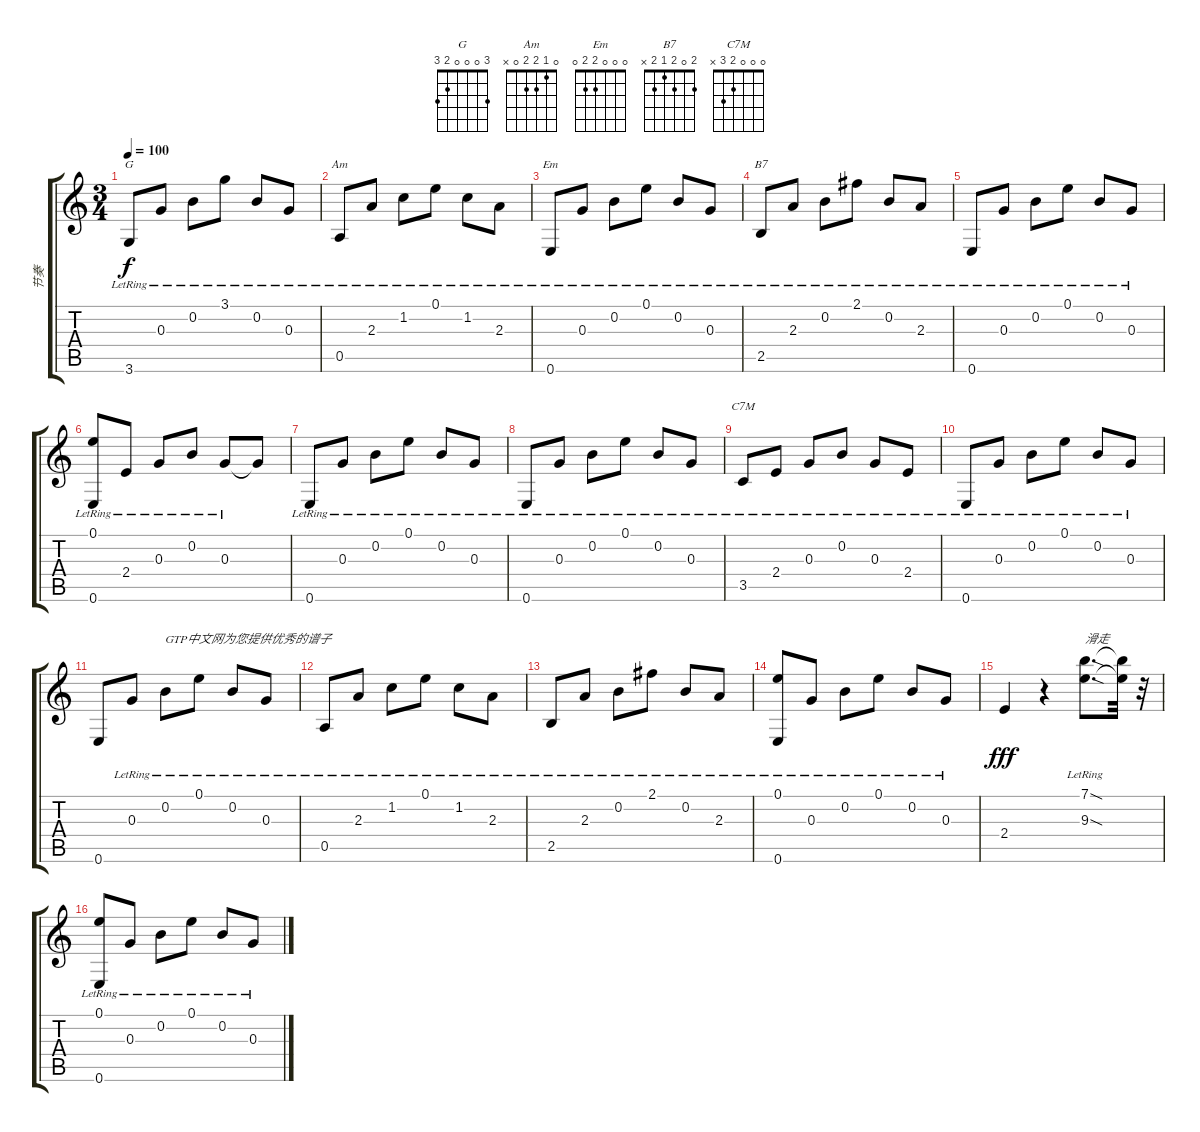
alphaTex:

\track ("节奏" "节奏") {instrument acousticguitarsteel}
\staff {score tabs}
\tuning (E4 B3 G3 D3 A2 E2) {hide}
\chord ("G" 3 0 0 0 2 3)
\chord ("Am" 0 1 2 2 0 x)
\chord ("Em" 0 0 0 2 2 0)
\chord ("B7" 2 0 2 1 2 x)
\chord ("C7M" 0 0 0 2 3 x)
\ts (3 4)
\tempo 100
\clef g2
\ks c
3.6{lr}.8{ch "G" dy f} 0.3{lr}.8 0.2{lr}.8 3.1{lr}.8 0.2{lr}.8 0.3{lr}.8 |
0.5{lr}.8{ch "Am"} 2.3{lr}.8 1.2{lr}.8 0.1{lr}.8 1.2{lr}.8 2.3{lr}.8 |
0.6{lr}.8{ch "Em"} 0.3{lr}.8 0.2{lr}.8 0.1{lr}.8 0.2{lr}.8 0.3{lr}.8 |
2.5{lr}.8{ch "B7"} 2.3{lr}.8 0.2{lr}.8 2.1{lr}.8 0.2{lr}.8 2.3{lr}.8 |
0.6{lr}.8 0.3{lr}.8 0.2{lr}.8 0.1{lr}.8 0.2{lr}.8 0.3{lr}.8 |
(0.1{lr} 0.6{lr}).8 2.4{lr}.8 0.3{lr}.8 0.2{lr}.8 0.3{lr}.8 0.3{t}.8 |
0.6{lr}.8 0.3{lr}.8 0.2{lr}.8 0.1{lr}.8 0.2{lr}.8 0.3{lr}.8 |
0.6{lr}.8 0.3{lr}.8 0.2{lr}.8 0.1{lr}.8 0.2{lr}.8 0.3{lr}.8 |
3.5{lr}.8{ch "C7M"} 2.4{lr}.8 0.3{lr}.8 0.2{lr}.8 0.3{lr}.8 2.4{lr}.8 |
0.6{lr}.8 0.3{lr}.8 0.2{lr}.8 0.1{lr}.8 0.2{lr}.8 0.3{lr}.8 |
0.6.8 0.3{lr}.8 0.2{lr}.8{txt "GTP中文网为您提供优秀的谱子"} 0.1{lr}.8 0.2{lr}.8 0.3{lr}.8 |
0.5{lr}.8 2.3{lr}.8 1.2{lr}.8 0.1{lr}.8 1.2{lr}.8 2.3{lr}.8 |
2.5{lr}.8 2.3{lr}.8 0.2{lr}.8 2.1{lr}.8 0.2{lr}.8 2.3{lr}.8 |
(0.1 0.6{lr}).8 0.3{lr}.8 0.2{lr}.8 0.1{lr}.8 0.2{lr}.8 0.3{lr}.8 |
2.4.4{dy fff} r.4 (7.1{sod lr} 9.3{sod lr}).8{d txt "滑走"} (7.1{t} 9.3{t}).32 r.32 |
(0.1{lr} 0.6{lr}).8 0.3{lr}.8 0.2{lr}.8 0.1{lr}.8 0.2{lr}.8 0.3{lr}.8
